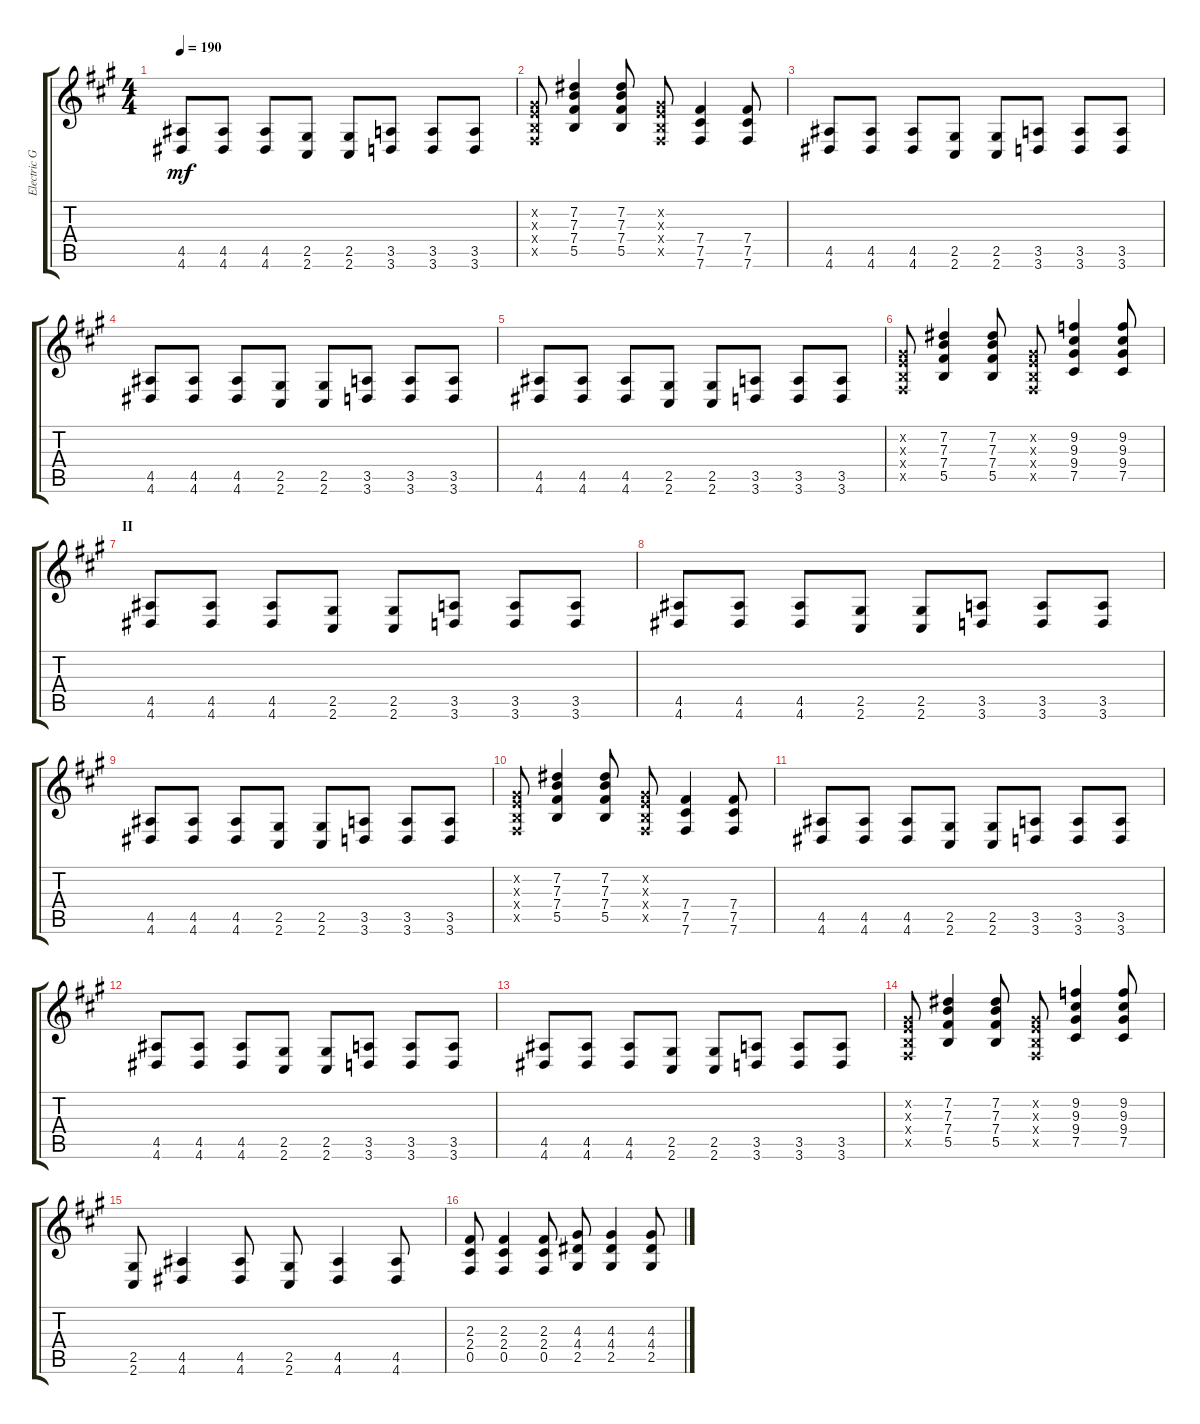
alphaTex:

\track ("Electric Guitar <麗>" "Electric G") {instrument distortionguitar}
\staff {score tabs}
\tuning (Db4 Ab3 E3 B2 Gb2 B1) {hide}
\ts (4 4)
\tempo 190
\clef g2
\ks a
(4.5 4.6).8{dy mf} (4.5 4.6).8 (4.5 4.6).8 (2.5 2.6).8 (2.5 2.6).8 (3.5 3.6).8 (3.5 3.6).8 (3.5 3.6).8 |
(0.2{x} 0.3{x} 0.4{x} 0.5{x}).8 (7.2 7.3 7.4 5.5).4 (7.2 7.3 7.4 5.5).8 (0.2{x} 0.3{x} 0.4{x} 0.5{x}).8 (7.4 7.5 7.6).4 (7.4 7.5 7.6).8 |
(4.5 4.6).8 (4.5 4.6).8 (4.5 4.6).8 (2.5 2.6).8 (2.5 2.6).8 (3.5 3.6).8 (3.5 3.6).8 (3.5 3.6).8 |
(4.5 4.6).8 (4.5 4.6).8 (4.5 4.6).8 (2.5 2.6).8 (2.5 2.6).8 (3.5 3.6).8 (3.5 3.6).8 (3.5 3.6).8 |
(4.5 4.6).8 (4.5 4.6).8 (4.5 4.6).8 (2.5 2.6).8 (2.5 2.6).8 (3.5 3.6).8 (3.5 3.6).8 (3.5 3.6).8 |
(0.2{x} 0.3{x} 0.4{x} 0.5{x}).8 (7.2 7.3 7.4 5.5).4 (7.2 7.3 7.4 5.5).8 (0.2{x} 0.3{x} 0.4{x} 0.5{x}).8 (9.2 9.3 9.4 7.5).4 (9.2 9.3 9.4 7.5).8 |
\section ("" "II")
(4.5 4.6).8 (4.5 4.6).8 (4.5 4.6).8 (2.5 2.6).8 (2.5 2.6).8 (3.5 3.6).8 (3.5 3.6).8 (3.5 3.6).8 |
(4.5 4.6).8 (4.5 4.6).8 (4.5 4.6).8 (2.5 2.6).8 (2.5 2.6).8 (3.5 3.6).8 (3.5 3.6).8 (3.5 3.6).8 |
(4.5 4.6).8 (4.5 4.6).8 (4.5 4.6).8 (2.5 2.6).8 (2.5 2.6).8 (3.5 3.6).8 (3.5 3.6).8 (3.5 3.6).8 |
(0.2{x} 0.3{x} 0.4{x} 0.5{x}).8 (7.2 7.3 7.4 5.5).4 (7.2 7.3 7.4 5.5).8 (0.2{x} 0.3{x} 0.4{x} 0.5{x}).8 (7.4 7.5 7.6).4 (7.4 7.5 7.6).8 |
(4.5 4.6).8 (4.5 4.6).8 (4.5 4.6).8 (2.5 2.6).8 (2.5 2.6).8 (3.5 3.6).8 (3.5 3.6).8 (3.5 3.6).8 |
(4.5 4.6).8 (4.5 4.6).8 (4.5 4.6).8 (2.5 2.6).8 (2.5 2.6).8 (3.5 3.6).8 (3.5 3.6).8 (3.5 3.6).8 |
(4.5 4.6).8 (4.5 4.6).8 (4.5 4.6).8 (2.5 2.6).8 (2.5 2.6).8 (3.5 3.6).8 (3.5 3.6).8 (3.5 3.6).8 |
(0.2{x} 0.3{x} 0.4{x} 0.5{x}).8 (7.2 7.3 7.4 5.5).4 (7.2 7.3 7.4 5.5).8 (0.2{x} 0.3{x} 0.4{x} 0.5{x}).8 (9.2 9.3 9.4 7.5).4 (9.2 9.3 9.4 7.5).8 |
\section ("" "")
(2.5 2.6).8 (4.5 4.6).4 (4.5 4.6).8 (2.5 2.6).8 (4.5 4.6).4 (4.5 4.6).8 |
(2.3 2.4 0.5).8 (2.3 2.4 0.5).4 (2.3 2.4 0.5).8 (4.3 4.4 2.5).8 (4.3 4.4 2.5).4 (4.3 4.4 2.5).8
